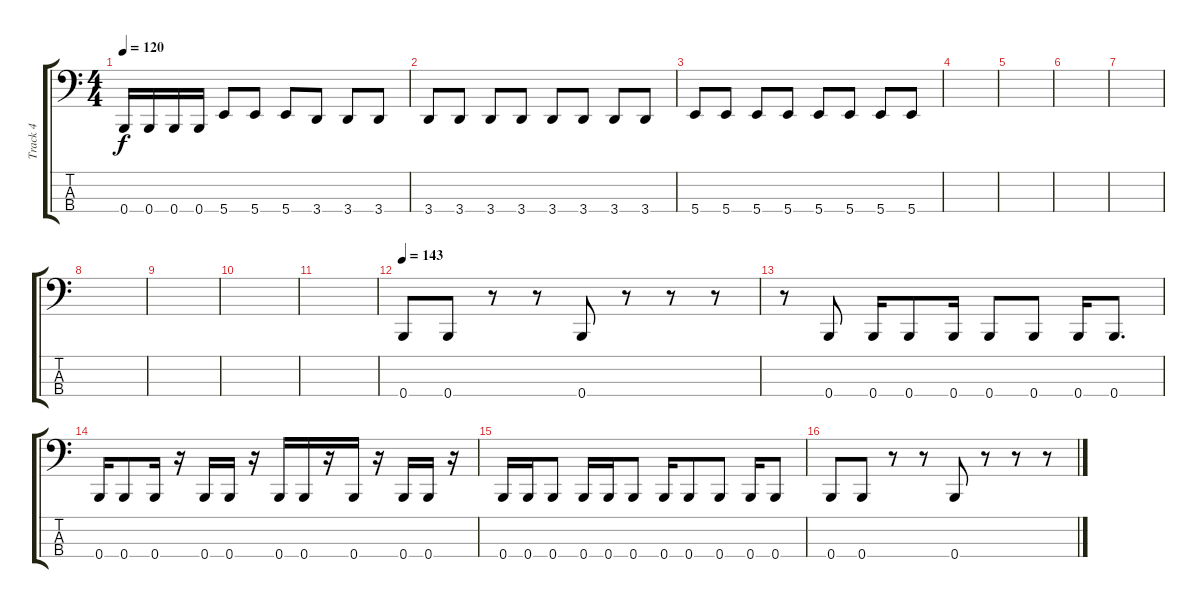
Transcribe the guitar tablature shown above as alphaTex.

\track ("Track 4" "Track 4") {instrument electricbasspick}
\staff {score tabs}
\tuning (E2 B1 Gb1 B0) {hide}
\ts (4 4)
\tempo 120
\clef f4
\ks c
0.4.16{dy f} 0.4.16 0.4.16 0.4.16 5.4.8 5.4.8 5.4.8 3.4.8 3.4.8 3.4.8 |
3.4.8 3.4.8 3.4.8 3.4.8 3.4.8 3.4.8 3.4.8 3.4.8 |
5.4.8 5.4.8 5.4.8 5.4.8 5.4.8 5.4.8 5.4.8 5.4.8 |
|
|
|
|
|
|
|
|
\tempo 143
0.4.8 0.4.8 r.8 r.8 0.4.8 r.8 r.8 r.8 |
r.8 0.4.8 0.4.16 0.4.8 0.4.16 0.4.8 0.4.8 0.4.16 0.4.8{d} |
0.4.16 0.4.8 0.4.16 r.16 0.4.16 0.4.16 r.16 0.4.16 0.4.16 r.16 0.4.16 r.16 0.4.16 0.4.16 r.16 |
0.4.16 0.4.16 0.4.8 0.4.16 0.4.16 0.4.8 0.4.16 0.4.8 0.4.8 0.4.16 0.4.8 |
0.4.8 0.4.8 r.8 r.8 0.4.8 r.8 r.8 r.8
